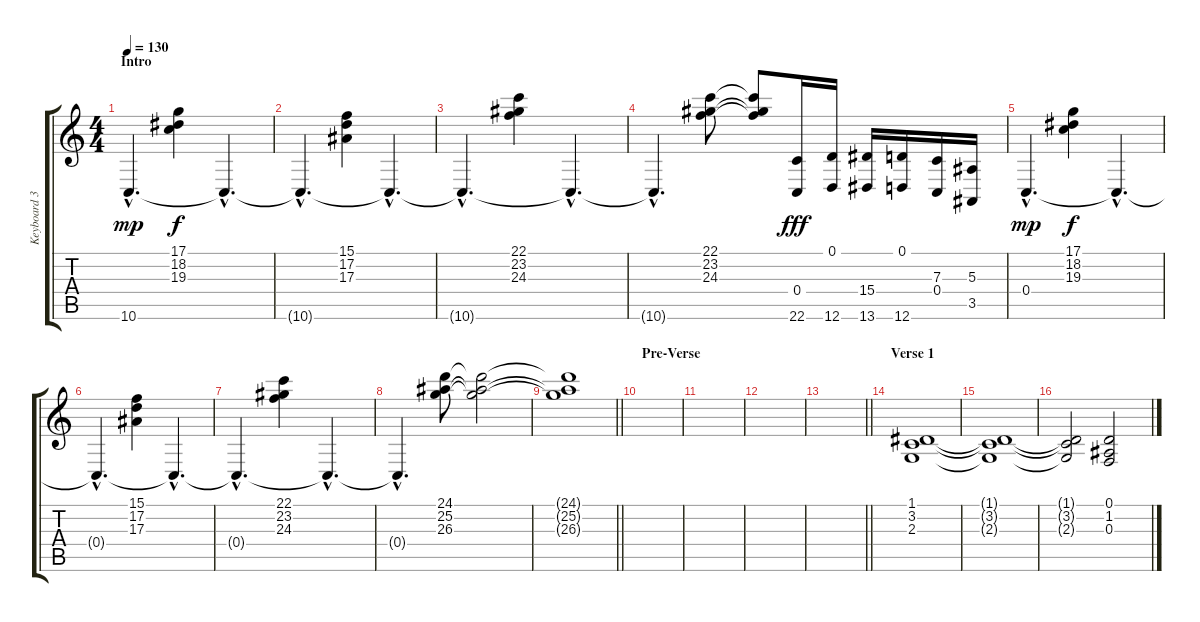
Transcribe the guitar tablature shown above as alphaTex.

\track ("Keyboard 3" "Keyboard 3") {instrument stringensemble1}
\staff {score tabs}
\tuning (D4 A3 F3 C3 G2 D2) {hide}
\ts (4 4)
\section ("" "Intro")
\tempo 130
\clef g2
\ks c
10.6{hac}.4{d dy mp instrument stringensemble1} (17.1 18.2 19.3).4{dy f} 10.6{hac t}.4{d} |
10.6{hac t}.4{d} (15.1 17.2 17.3).4 10.6{hac t}.4{d} |
10.6{hac t}.4{d} (22.1 23.2 24.3).4 10.6{hac t}.4{d} |
10.6{hac t}.4{d} (22.1 23.2 24.3).8 (22.1{t} 23.2{t} 24.3{t}).8 (0.4 22.6).16{dy fff} (0.1 12.6).16 (15.4 13.6).16 (0.1 12.6).16 (7.3 0.4).16 (5.3 3.5).16 |
0.4{hac}.4{d dy mp} (17.1 18.2 19.3).4{dy f} 0.4{hac t}.4{d} |
0.4{hac t}.4{d} (15.1 17.2 17.3).4 0.4{hac t}.4{d} |
0.4{hac t}.4{d} (22.1 23.2 24.3).4 0.4{hac t}.4{d} |
0.4{hac t}.4{d} (24.1 25.2 26.3).8{volume 3} (24.1{t} 25.2{t} 26.3{t}).2 |
\barLineRight lightlight
(24.1{t} 25.2{t} 26.3{t}).1 |
\section ("" "Pre-Verse")
|
|
|
\barLineRight lightlight
|
\section ("" "Verse 1")
(1.1 3.2 2.3).1{volume 9 instrument stringensemble1} |
(1.1{t} 3.2{t} 2.3{t}).1 |
(1.1{t} 3.2{t} 2.3{t}).2 (0.1 1.2 0.3).2
